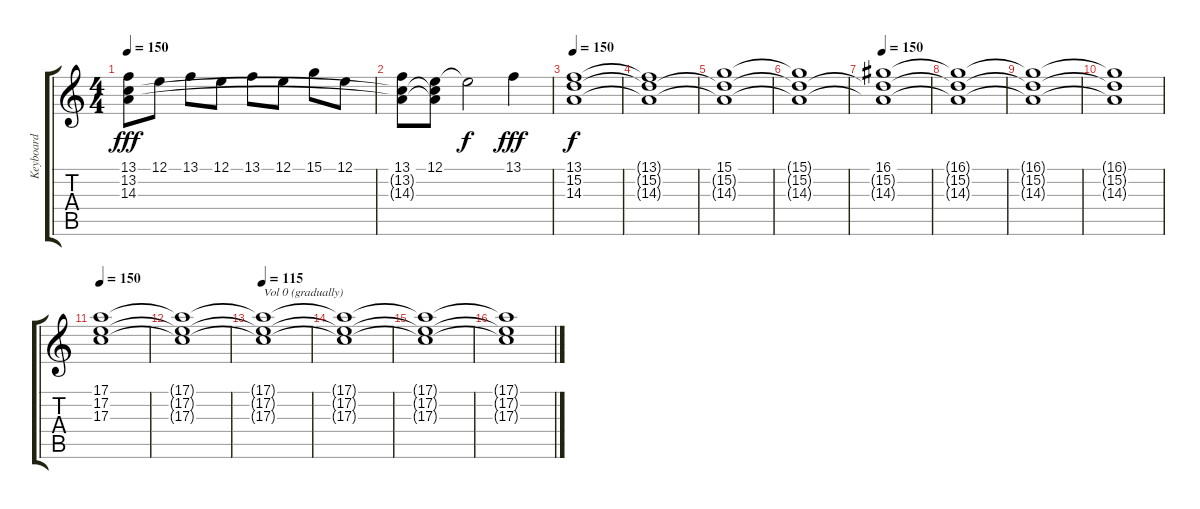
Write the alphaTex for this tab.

\track ("Keyboard" "Keyboard") {instrument drawbarorgan}
\staff {score tabs}
\tuning (E4 B3 G3 D3 A2 E2) {hide}
\ts (4 4)
\tempo 150
\clef g2
\ks c
(13.1 13.2 14.3).8{dy fff} 12.1.8 13.1.8 12.1.8 13.1.8 12.1.8 15.1.8 12.1.8 |
(13.1 13.2{t} 14.3{t}).8 (12.1 13.2{t} 14.3{t}).8 12.1{t}.2{dy f} 13.1.4{dy fff} |
\tempo 150
(13.1 15.2 14.3).1{dy f volume 16} |
(13.1{t} 15.2{t} 14.3{t}).1 |
(15.1 15.2{t} 14.3{t}).1 |
(15.1{t} 15.2{t} 14.3{t}).1 |
\tempo 150
(16.1 15.2{t} 14.3{t}).1{volume 16} |
(16.1{t} 15.2{t} 14.3{t}).1 |
(16.1{t} 15.2{t} 14.3{t}).1 |
(16.1{t} 15.2{t} 14.3{t}).1 |
\tempo 150
(17.1 17.2 17.3).1{volume 16} |
(17.1{t} 17.2{t} 17.3{t}).1 |
\tempo 115
(17.1{t} 17.2{t} 17.3{t}).1{txt "Vol 0 (gradually)" volume 8} |
(17.1{t} 17.2{t} 17.3{t}).1 |
(17.1{t} 17.2{t} 17.3{t}).1 |
(17.1{t} 17.2{t} 17.3{t}).1
